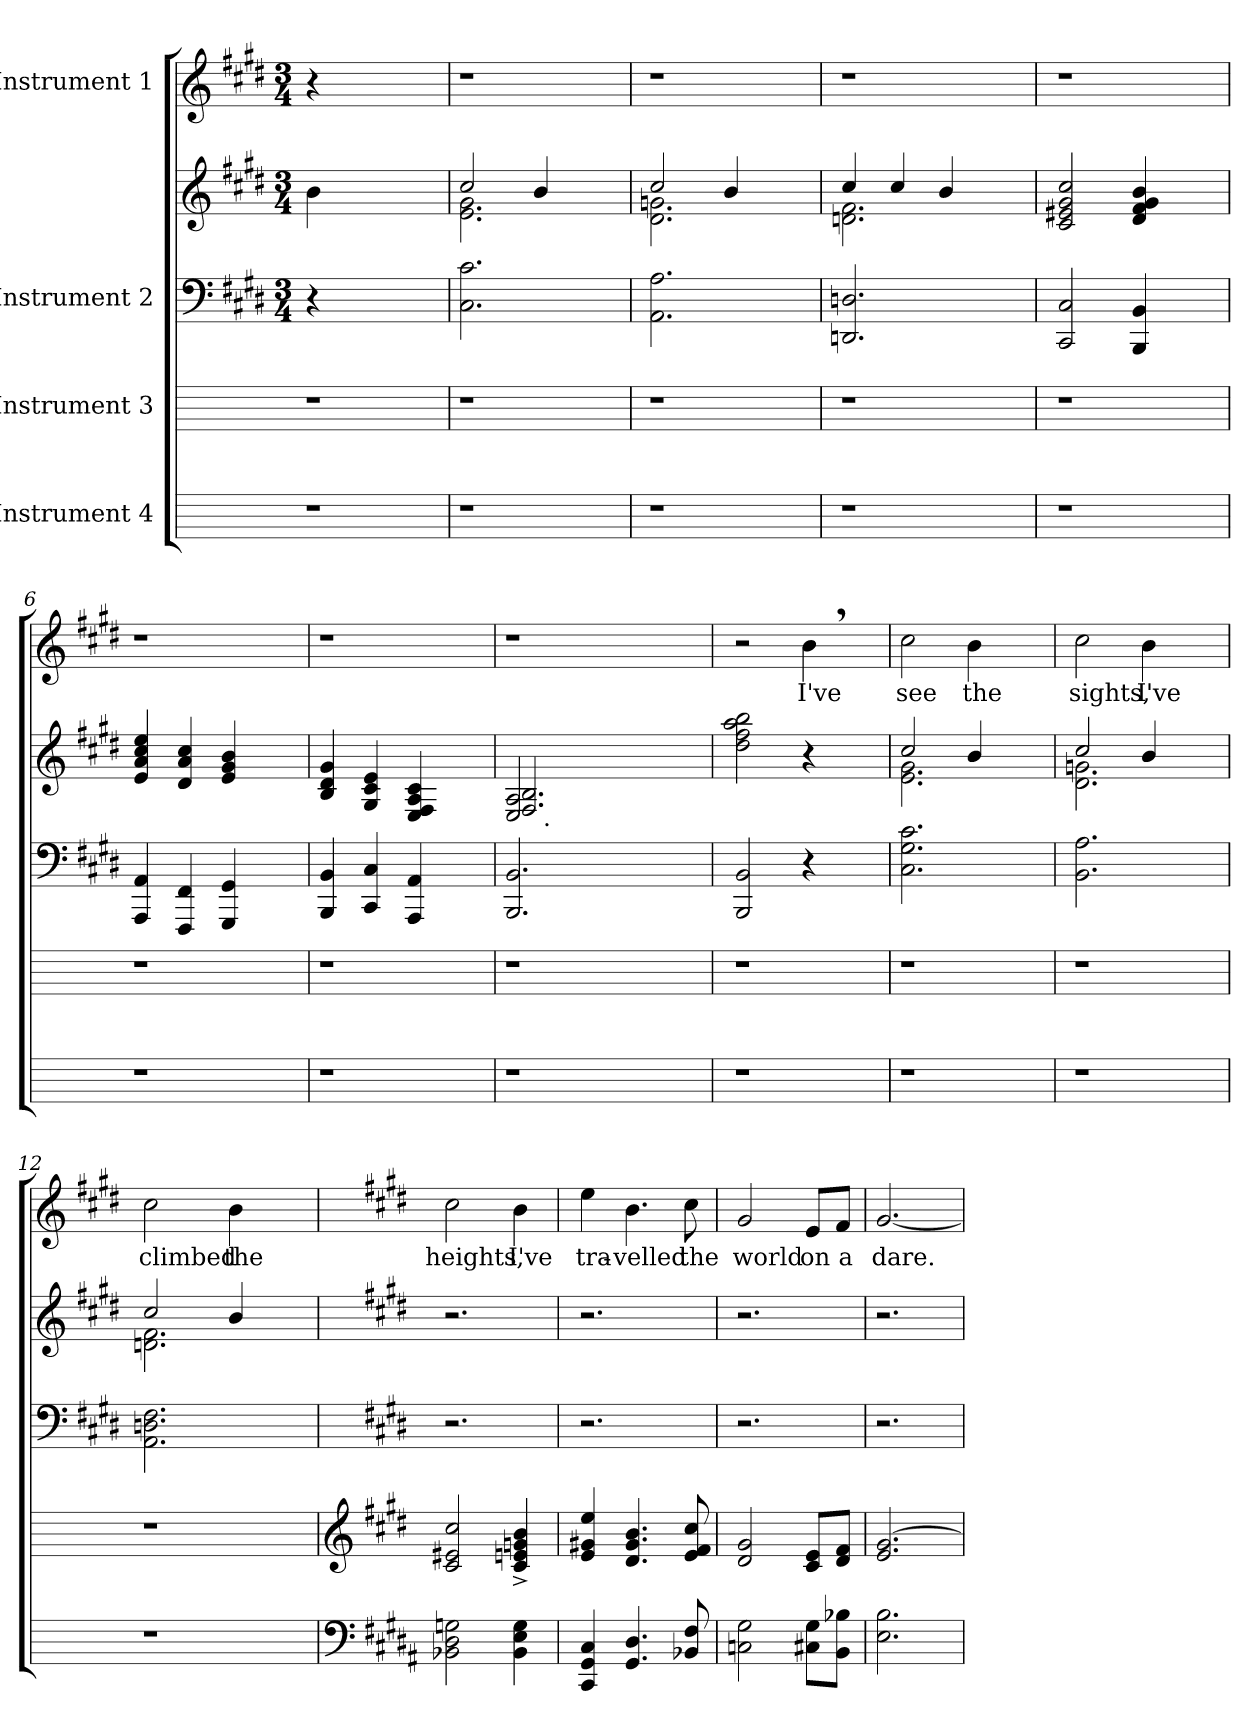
**kern	**kern	**kern	**kern	**kern	**text
*part4	*part3	*part2	*part2	*part1	*part1
*staff5	*staff4	*staff3	*staff2	*staff1	*staff1
*I"Instrument 4	*I"Instrument 3	*I"Instrument 2	*	*I"Instrument 1	*
!!LO:PB:g=z
*stria5	*stria5	*stria5	*stria5	*stria5	*
*	*	*clefF4	*clefG2	*clefG2	*
*ITrd-3c-5	*	*	*	*	*
*	*	*k[f#c#g#d#]	*k[f#c#g#d#]	*k[f#c#g#d#]	*
*	*	*E:	*E:	*E:	*
*	*	*M3/4	*M3/4	*M3/4	*
=1	=1	=1	=1	=1	=1
1r	1r	4r	4b\	4r	.
.	.	2.ryy	2.ryy	2.ryy	.
=2	=2	=2	=2	=2	=2
*	*	*	*^	*	*
!	!	!	!	!	!LO:N:vis=1	!
1r	1r	2.C#\ 2.c#\	2cc#/	2.g#\ 2.e\	2.r	.
.	.	.	4b/	.	.	.
.	.	4ryy	4ryy	4ryy	4ryy	.
=3	=3	=3	=3	=3	=3	=3
!	!	!	!	!	!LO:N:vis=1	!
1r	1r	2.AA\ 2.A\	2cc#/	2.gn\ 2.d#\	2.r	.
.	.	.	4b/	.	.	.
.	.	4ryy	4ryy	4ryy	4ryy	.
=4	=4	=4	=4	=4	=4	=4
!	!	!	!	!	!LO:N:vis=1	!
1r	1r	2.DDn/ 2.Dn/	4cc#/	2.dn\ 2.f#\	2.r	.
.	.	.	4cc#/	.	.	.
.	.	.	4b/	.	.	.
.	.	4ryy	4ryy	4ryy	4ryy	.
=5	=5	=5	=5	=5	=5	=5
!	!	!	!	!	!LO:N:vis=1	!
*	*	*	*v	*v	*	*
1r	1r	2C#/ 2CC#/	2cc#/ 2g#/ 2c#/ 2e#X/	2.r	.
.	.	4BB/ 4BBB/	4d#/ 4f#/ 4b/ 4g#/	.	.
.	.	4ryy	4ryy	4ryy	.
=6	=6	=6	=6	=6	=6
!	!	!	!	!LO:N:vis=1	!
1r	1r	4AAA/ 4AA/	4ee/ 4cc#/ 4a/ 4e/	2.r	.
.	.	4FFF#/ 4FF#/	4cc#/ 4a/ 4d#/	.	.
.	.	4GG#/ 4GGG#/	4g#/ 4b/ 4e/	.	.
.	.	4ryy	4ryy	4ryy	.
=7	=7	=7	=7	=7	=7
!	!	!	!	!LO:N:vis=1	!
1r	1r	4BBB/ 4BB/	4g#/ 4d#/ 4B/	2.r	.
.	.	4C#/ 4CC#/	4e/ 4G#/ 4c#/	.	.
.	.	4AA/ 4AAA/	4E/ 4c#/ 4A/ 4F#/	.	.
.	.	4ryy	4ryy	4ryy	.
!!LO:LB:g=z
=8	=8	=8	=8	=8	=8
*	*	*	*^	*	*
!	!	!	!	!	!LO:N:vis=1	!
*	*	*	*	*^	*	*
1r	1r	2.BBB/ 2.BB/	2E/ 2A/	2.B/ 2.F#/	8ryy	2.r	.
.	.	.	.	.	64ryy	.	.
!	!	!	!	!	!LO:TX:b:t=.	!	!
.	.	.	.	.	2ryy	.	.
.	.	.	4ryy	.	.	.	.
.	.	.	.	.	4ryy	.	.
.	.	4ryy	4ryy	4ryy	.	4ryy	.
.	.	.	.	.	16..ryy	.	.
*	*	*	*v	*v	*v	*	*
=9	=9	=9	=9	=9	=9
1r	1r	2BBB/ 2BB/	2aa\ 2ff#\ 2dd#\ 2bb\	2r	.
!	!	!	!	!	!LO:LY:b
.	.	4r	4r	4b,<\	I've
.	.	4ryy	4ryy	4ryy	.
=10	=10	=10	=10	=10	=10
*	*	*	*^	*	*
!	!	!	!	!	!	!LO:LY:b
1r	1r	2.C#\ 2.c#\ 2.G#\	2cc#/	2.g#\ 2.e\	2cc#\	see
!	!	!	!	!	!	!LO:LY:b
.	.	.	4b/	.	4b\	the
.	.	4ryy	4ryy	4ryy	4ryy	.
=11	=11	=11	=11	=11	=11	=11
!	!	!	!	!	!	!LO:LY:b
1r	1r	2.BB\ 2.A\	2cc#/	2.gn\ 2.d#\	2cc#\	sights,
!	!	!	!	!	!	!LO:LY:b
.	.	.	4b/	.	4b\	I've
.	.	4ryy	4ryy	4ryy	4ryy	.
=12	=12	=12	=12	=12	=12	=12
!	!	!	!	!	!	!LO:LY:b
1r	1r	2.Dn\ 2.AA\ 2.F#\	2cc#/	2.dn\ 2.f#\	2cc#\	climbed
!	!	!	!	!	!	!LO:LY:b
.	.	.	4b/	.	4b\	the
.	.	4ryy	4ryy	4ryy	4ryy	.
*	*	*	*v	*v	*	*
!!LO:LB:g=z
=13	=13	=13	=13	=13	=13
*clefF4	*clefG2	*	*	*	*
*k[f#c#g#d#]	*k[f#c#g#d#]	*	*	*	*
*E:	*E:	*	*	*	*
*	*	*	*^	*	*
!	!	!	!	!	!	!LO:LY:b
*	*	*	*v	*v	*	*
2cn\ 2E-\ 2G#\	2cc#/ 2c#/ 2e#X/	2.r	2.r	2cc#\	heights,
!	!	!	!	!	!LO:LY:b
4c\ 4A\ 4E-\	4gn/^> 4en/^> 4c#/^> 4b/^>	.	.	4b\	I've
=14	=14	=14	=14	=14	=14
!	!	!	!	!	!LO:LY:b
4F#/ 4C#/ 4FF#/	4ee/ 4e/ 4g#X/	2.r	2.r	4ee\	tra-
!	!	!	!	!	!LO:LY:b:cj
4.G#/ 4.C#/	4.b/ 4.g#/ 4.d#/	.	.	4.b\	-velled
!	!	!	!	!	!LO:LY:b
8B/ 8E-/	8cc#/ 8e/ 8f#/	.	.	8cc#\	the
=15	=15	=15	=15	=15	=15
!	!	!	!	!	!LO:LY:b
2Fn\ 2c#\	2g#/ 2d#/	2.r	2.r	2g#/	world
!	!	!	!	!	!LO:LY:b:cj
8c#\ 8F#X\L	8e/ 8c#/L	.	.	8e/L	on
!	!	!	!	!	!LO:LY:b:cj
8e-\ 8E\J	8f#/ 8d#/J	.	.	8f#/J	a
=16	=16	=16	=16	=16	=16
!	!	!	!	!	!LO:LY:b
2.e\ 2.A\	[>2.g#/ 2.e/	2.r	2.r	[<2.g#/	dare.
=	=	=	=	=	=
*-	*-	*-	*-	*-	*-
